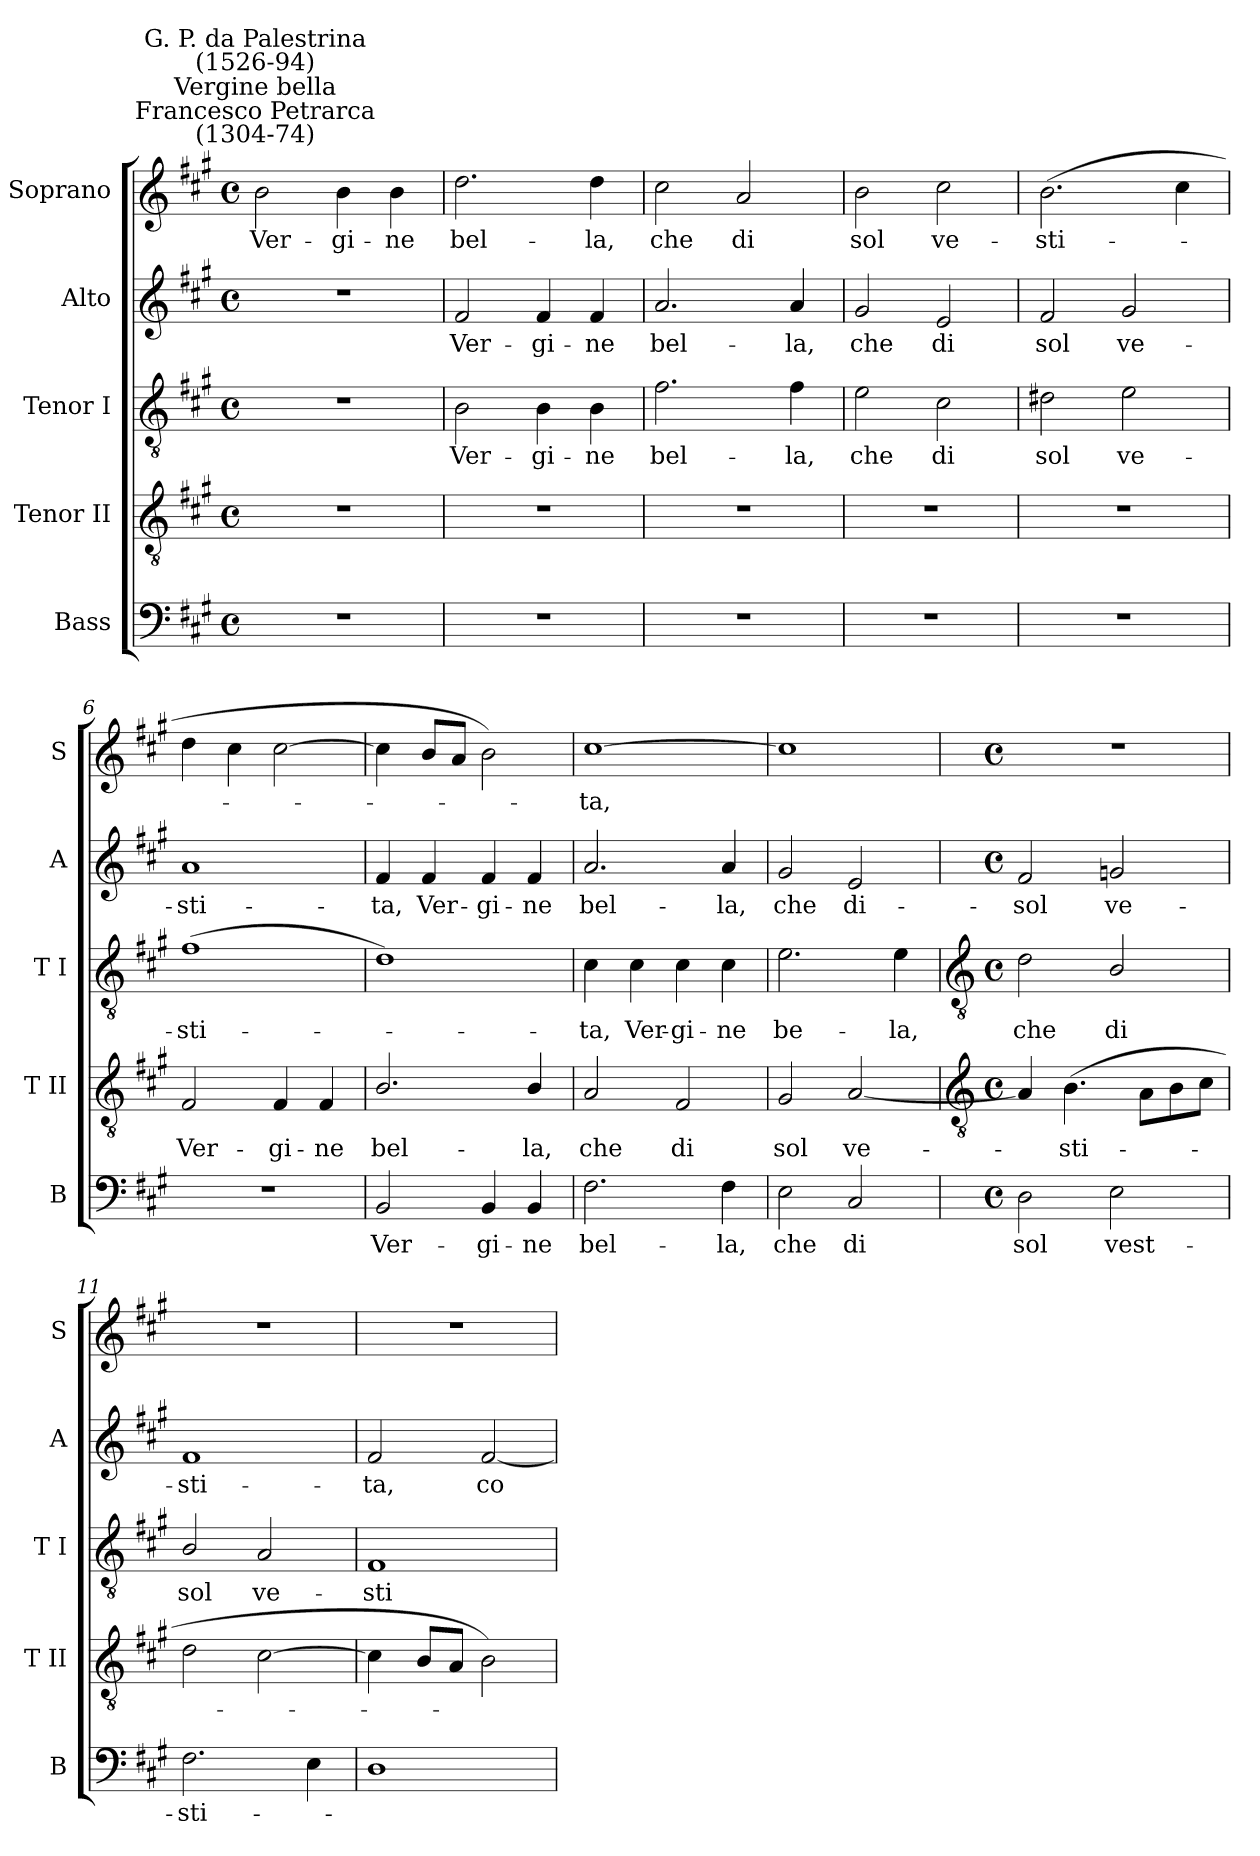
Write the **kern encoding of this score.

**kern	**text	**kern	**text	**kern	**text	**kern	**text	**kern	**text
*part5	*part5	*part4	*part4	*part3	*part3	*part2	*part2	*part1	*part1
*staff5	*staff5	*staff4	*staff4	*staff3	*staff3	*staff2	*staff2	*staff1	*staff1
*I"Bass	*	*I"Tenor II	*	*I"Tenor I	*	*I"Alto	*	*I"Soprano	*
*I'B	*	*I'T II	*	*I'T I	*	*I'A	*	*I'S	*
*clefF4	*	*clefGv2	*	*clefGv2	*	*clefG2	*	*clefG2	*
*k[f#c#g#]	*	*k[f#c#g#]	*	*k[f#c#g#]	*	*k[f#c#g#]	*	*k[f#c#g#]	*
*A:	*	*A:	*	*A:	*	*A:	*	*A:	*
*M4/4	*	*M4/4	*	*M4/4	*	*M4/4	*	*M4/4	*
*met(c)	*	*met(c)	*	*met(c)	*	*met(c)	*	*met(c)	*
=1	=1	=1	=1	=1	=1	=1	=1	=1	=1
!	!	!	!	!	!	!	!	!LO:TX:a:cj:t=Francesco Petrarca\n(1304-74)	!
!	!	!	!	!	!	!	!	!LO:TX:a:cj:t=Vergine bella	!
!	!	!	!	!	!	!	!	!LO:TX:a:cj:t=G. P. da Palestrina\n(1526-94)	!
!	!	!	!	!	!	!	!	!	!LO:LY:b
1r	.	1r	.	1r	.	1r	.	2b	Ver-
!	!	!	!	!	!	!	!	!	!LO:LY:b
.	.	.	.	.	.	.	.	4b	-gi-
!	!	!	!	!	!	!	!	!	!LO:LY:b
.	.	.	.	.	.	.	.	4b	-ne
=2	=2	=2	=2	=2	=2	=2	=2	=2	=2
!	!	!	!	!	!LO:LY:b	!	!LO:LY:b	!	!LO:LY:b
1r	.	1r	.	2B	Ver-	2f#	Ver-	2.dd	bel-
!	!	!	!	!	!LO:LY:b	!	!LO:LY:b	!	!
.	.	.	.	4B	-gi-	4f#	-gi-	.	.
!	!	!	!	!	!LO:LY:b	!	!LO:LY:b	!	!LO:LY:b
.	.	.	.	4B	-ne	4f#	-ne	4dd	-la,
=3	=3	=3	=3	=3	=3	=3	=3	=3	=3
!	!	!	!	!	!LO:LY:b	!	!LO:LY:b	!	!LO:LY:b
1r	.	1r	.	2.f#	bel-	2.a	bel-	2cc#	che
!	!	!	!	!	!	!	!	!	!LO:LY:b
.	.	.	.	.	.	.	.	2a	di
!	!	!	!	!	!LO:LY:b	!	!LO:LY:b	!	!
.	.	.	.	4f#	-la,	4a	-la,	.	.
=4	=4	=4	=4	=4	=4	=4	=4	=4	=4
!	!	!	!	!	!LO:LY:b	!	!LO:LY:b	!	!LO:LY:b
1r	.	1r	.	2e	che	2g#	che	2b	sol
!	!	!	!	!	!LO:LY:b	!	!LO:LY:b	!	!LO:LY:b
.	.	.	.	2c#	di	2e	di	2cc#	ve-
=5	=5	=5	=5	=5	=5	=5	=5	=5	=5
!	!	!	!	!	!LO:LY:b	!	!LO:LY:b	!	!LO:LY:b
1r	.	1r	.	2d#X	sol	2f#	sol	(>2.b	-sti-
!	!	!	!	!	!LO:LY:b	!	!LO:LY:b	!	!
.	.	.	.	2e	ve-	2g#	ve-	.	.
.	.	.	.	.	.	.	.	4cc#	.
=6	=6	=6	=6	=6	=6	=6	=6	=6	=6
!	!	!	!LO:LY:b	!	!LO:LY:b	!	!LO:LY:b	!	!
1r	.	2F#	Ver-	(>1f#	-sti-	1a	-sti-	4dd	.
.	.	.	.	.	.	.	.	4cc#	.
!	!	!	!LO:LY:b	!	!	!	!	!	!
.	.	4F#	-gi-	.	.	.	.	[2cc#	.
!	!	!	!LO:LY:b	!	!	!	!	!	!
.	.	4F#	-ne	.	.	.	.	.	.
=7	=7	=7	=7	=7	=7	=7	=7	=7	=7
!	!LO:LY:b	!	!LO:LY:b	!	!	!	!LO:LY:b	!	!
2BB	Ver-	2.B/	bel-	1d)	.	4f#	-ta,	4cc#]	.
!	!	!	!	!	!	!	!LO:LY:b	!	!
.	.	.	.	.	.	4f#	Ver-	8bL	.
.	.	.	.	.	.	.	.	8aJ	.
!	!LO:LY:b	!	!	!	!	!	!LO:LY:b	!	!
4BB	-gi-	.	.	.	.	4f#	-gi-	2b)	.
!	!LO:LY:b	!	!LO:LY:b	!	!	!	!LO:LY:b	!	!
4BB	-ne	4B/	-la,	.	.	4f#	-ne	.	.
=8	=8	=8	=8	=8	=8	=8	=8	=8	=8
!	!LO:LY:b	!	!LO:LY:b	!	!LO:LY:b	!	!LO:LY:b	!	!LO:LY:b
2.F#	bel-	2A	che	4c#	ta,	2.a	bel-	[1cc#	ta,
!	!	!	!	!	!LO:LY:b	!	!	!	!
.	.	.	.	4c#	Ver-	.	.	.	.
!	!	!	!LO:LY:b	!	!LO:LY:b	!	!	!	!
.	.	2F#	di	4c#	-gi-	.	.	.	.
!	!LO:LY:b	!	!	!	!LO:LY:b	!	!LO:LY:b	!	!
4F#	-la,	.	.	4c#	-ne	4a	-la,	.	.
=9	=9	=9	=9	=9	=9	=9	=9	=9	=9
!	!LO:LY:b	!	!LO:LY:b	!	!LO:LY:b	!	!LO:LY:b	!	!
2E	che	2G#	sol	2.e	be-	2g#	che	1cc#]	.
!	!LO:LY:b	!	!LO:LY:b	!	!	!	!LO:LY:b	!	!
2C#	di	[2A	ve-	.	.	2e	di-	.	.
!	!	!	!	!	!LO:LY:b	!	!	!	!
.	.	.	.	4e	-la,	.	.	.	.
!!LO:LB:g=z
=10	=10	=10	=10	=10	=10	=10	=10	=10	=10
*	*	*clefGv2	*	*clefGv2	*	*	*	*	*
*M4/4	*	*M4/4	*	*M4/4	*	*M4/4	*	*M4/4	*
*met(c)	*	*met(c)	*	*met(c)	*	*met(c)	*	*met(c)	*
!	!LO:LY:b	!	!	!	!LO:LY:b	!	!LO:LY:b	!	!
2D	sol	4A]	.	2d	che	2f#	-sol	1r	.
!	!	!	!LO:LY:b	!	!	!	!	!	!
.	.	(>4.B	sti-	.	.	.	.	.	.
!	!LO:LY:b	!	!	!	!LO:LY:b	!	!LO:LY:b	!	!
2E	vest-	.	.	2B/	di	2gn	ve-	.	.
.	.	8AL	.	.	.	.	.	.	.
.	.	8B	.	.	.	.	.	.	.
.	.	8c#J	.	.	.	.	.	.	.
=11	=11	=11	=11	=11	=11	=11	=11	=11	=11
!	!LO:LY:b	!	!	!	!LO:LY:b	!	!LO:LY:b	!	!
2.F#	-sti-	2d	.	2B/	sol	1f#	-sti-	1r	.
!	!	!	!	!	!LO:LY:b	!	!	!	!
.	.	[2c#	.	2A	ve-	.	.	.	.
4E	.	.	.	.	.	.	.	.	.
=12	=12	=12	=12	=12	=12	=12	=12	=12	=12
!	!	!	!	!	!LO:LY:b	!	!LO:LY:b	!	!
1D	.	4c#]	.	1F#	-sti-	2f#	-ta,	1r	.
.	.	8BL	.	.	.	.	.	.	.
.	.	8AJ	.	.	.	.	.	.	.
!	!	!	!	!	!	!	!LO:LY:b	!	!
.	.	2B)	.	.	.	[2f#	co-	.	.
=	=	=	=	=	=	=	=	=	=
*-	*-	*-	*-	*-	*-	*-	*-	*-	*-
